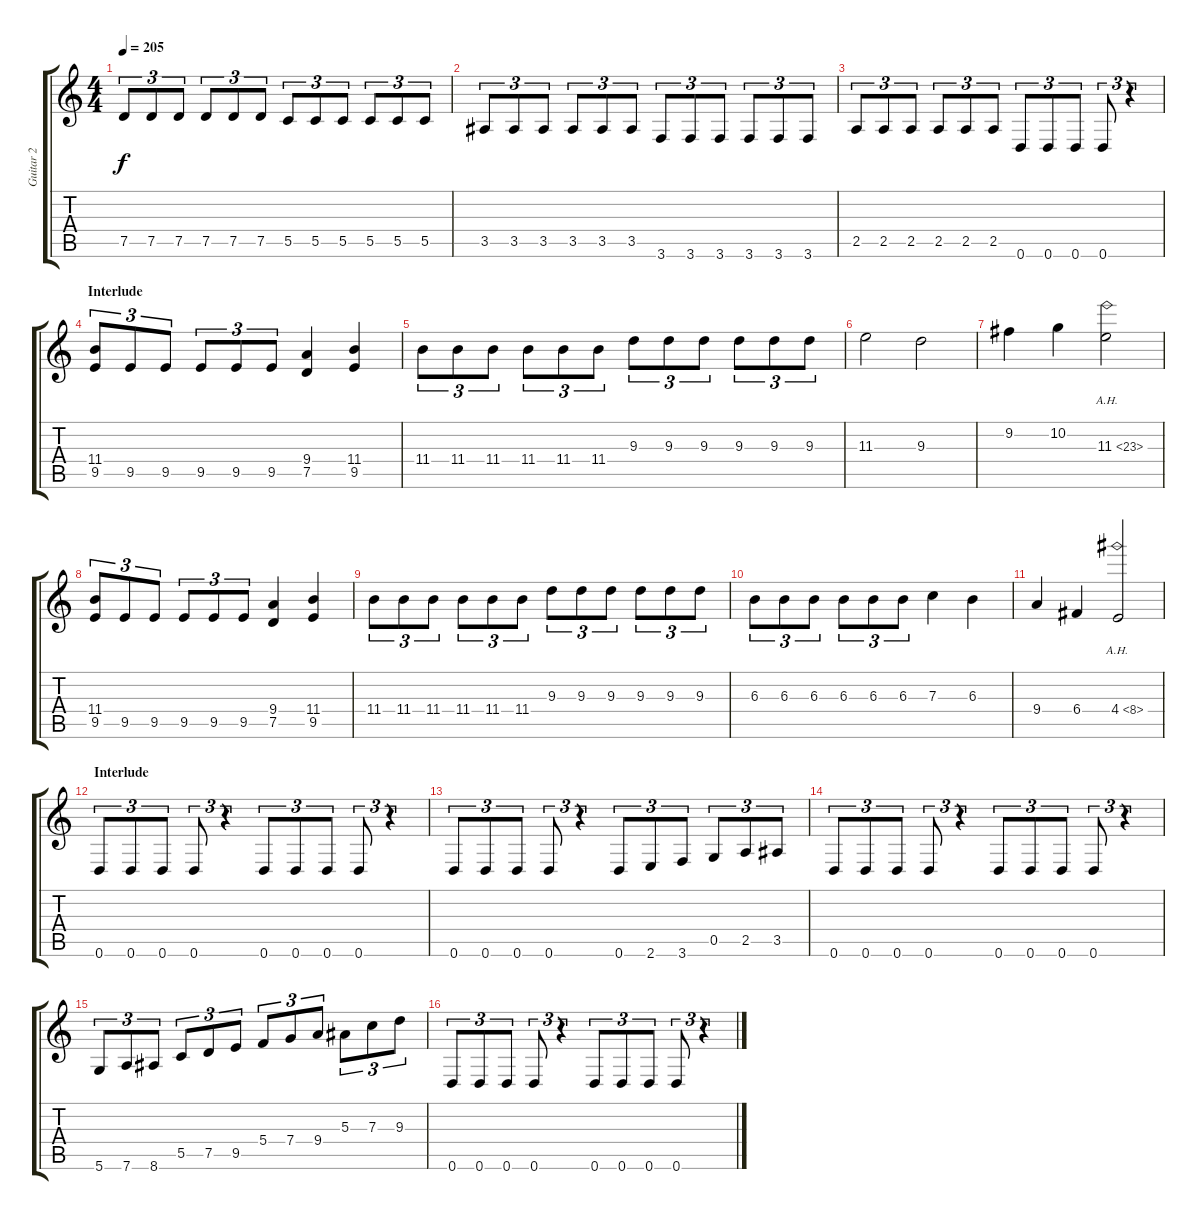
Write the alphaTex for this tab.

\track ("Guitar 2" "Guitar 2") {instrument distortionguitar}
\staff {score tabs}
\tuning (D4 A3 F3 C3 G2 D2) {hide}
\ts (4 4)
\tempo 205
\clef g2
\ks c
7.5.8{tu (3 2) dy f} 7.5.8{tu (3 2)} 7.5.8{tu (3 2)} 7.5.8{tu (3 2)} 7.5.8{tu (3 2)} 7.5.8{tu (3 2)} 5.5.8{tu (3 2)} 5.5.8{tu (3 2)} 5.5.8{tu (3 2)} 5.5.8{tu (3 2)} 5.5.8{tu (3 2)} 5.5.8{tu (3 2)} |
3.5.8{tu (3 2)} 3.5.8{tu (3 2)} 3.5.8{tu (3 2)} 3.5.8{tu (3 2)} 3.5.8{tu (3 2)} 3.5.8{tu (3 2)} 3.6.8{tu (3 2)} 3.6.8{tu (3 2)} 3.6.8{tu (3 2)} 3.6.8{tu (3 2)} 3.6.8{tu (3 2)} 3.6.8{tu (3 2)} |
2.5.8{tu (3 2)} 2.5.8{tu (3 2)} 2.5.8{tu (3 2)} 2.5.8{tu (3 2)} 2.5.8{tu (3 2)} 2.5.8{tu (3 2)} 0.6.8{tu (3 2)} 0.6.8{tu (3 2)} 0.6.8{tu (3 2)} 0.6.8{tu (3 2)} r.4{tu (3 2)} |
\section ("" "Interlude")
(11.4 9.5).8{tu (3 2)} 9.5.8{tu (3 2)} 9.5.8{tu (3 2)} 9.5.8{tu (3 2)} 9.5.8{tu (3 2)} 9.5.8{tu (3 2)} (9.4 7.5).4 (11.4 9.5).4 |
11.4.8{tu (3 2)} 11.4.8{tu (3 2)} 11.4.8{tu (3 2)} 11.4.8{tu (3 2)} 11.4.8{tu (3 2)} 11.4.8{tu (3 2)} 9.3.8{tu (3 2)} 9.3.8{tu (3 2)} 9.3.8{tu (3 2)} 9.3.8{tu (3 2)} 9.3.8{tu (3 2)} 9.3.8{tu (3 2)} |
11.3.2 9.3.2 |
9.2.4 10.2.4 11.3{ah 12}.2 |
(11.4 9.5).8{tu (3 2)} 9.5.8{tu (3 2)} 9.5.8{tu (3 2)} 9.5.8{tu (3 2)} 9.5.8{tu (3 2)} 9.5.8{tu (3 2)} (9.4 7.5).4 (11.4 9.5).4 |
11.4.8{tu (3 2)} 11.4.8{tu (3 2)} 11.4.8{tu (3 2)} 11.4.8{tu (3 2)} 11.4.8{tu (3 2)} 11.4.8{tu (3 2)} 9.3.8{tu (3 2)} 9.3.8{tu (3 2)} 9.3.8{tu (3 2)} 9.3.8{tu (3 2)} 9.3.8{tu (3 2)} 9.3.8{tu (3 2)} |
6.3.8{tu (3 2)} 6.3.8{tu (3 2)} 6.3.8{tu (3 2)} 6.3.8{tu (3 2)} 6.3.8{tu (3 2)} 6.3.8{tu (3 2)} 7.3.4 6.3.4 |
9.4.4 6.4.4 4.4{ah 4}.2 |
\section ("" "Interlude")
0.6.8{tu (3 2)} 0.6.8{tu (3 2)} 0.6.8{tu (3 2)} 0.6.8{tu (3 2)} r.4{tu (3 2)} 0.6.8{tu (3 2)} 0.6.8{tu (3 2)} 0.6.8{tu (3 2)} 0.6.8{tu (3 2)} r.4{tu (3 2)} |
0.6.8{tu (3 2)} 0.6.8{tu (3 2)} 0.6.8{tu (3 2)} 0.6.8{tu (3 2)} r.4{tu (3 2)} 0.6.8{tu (3 2)} 2.6.8{tu (3 2)} 3.6.8{tu (3 2)} 0.5.8{tu (3 2)} 2.5.8{tu (3 2)} 3.5.8{tu (3 2)} |
0.6.8{tu (3 2)} 0.6.8{tu (3 2)} 0.6.8{tu (3 2)} 0.6.8{tu (3 2)} r.4{tu (3 2)} 0.6.8{tu (3 2)} 0.6.8{tu (3 2)} 0.6.8{tu (3 2)} 0.6.8{tu (3 2)} r.4{tu (3 2)} |
5.6.8{tu (3 2)} 7.6.8{tu (3 2)} 8.6.8{tu (3 2)} 5.5.8{tu (3 2)} 7.5.8{tu (3 2)} 9.5.8{tu (3 2)} 5.4.8{tu (3 2)} 7.4.8{tu (3 2)} 9.4.8{tu (3 2)} 5.3.8{tu (3 2)} 7.3.8{tu (3 2)} 9.3.8{tu (3 2)} |
0.6.8{tu (3 2)} 0.6.8{tu (3 2)} 0.6.8{tu (3 2)} 0.6.8{tu (3 2)} r.4{tu (3 2)} 0.6.8{tu (3 2)} 0.6.8{tu (3 2)} 0.6.8{tu (3 2)} 0.6.8{tu (3 2)} r.4{tu (3 2)}
